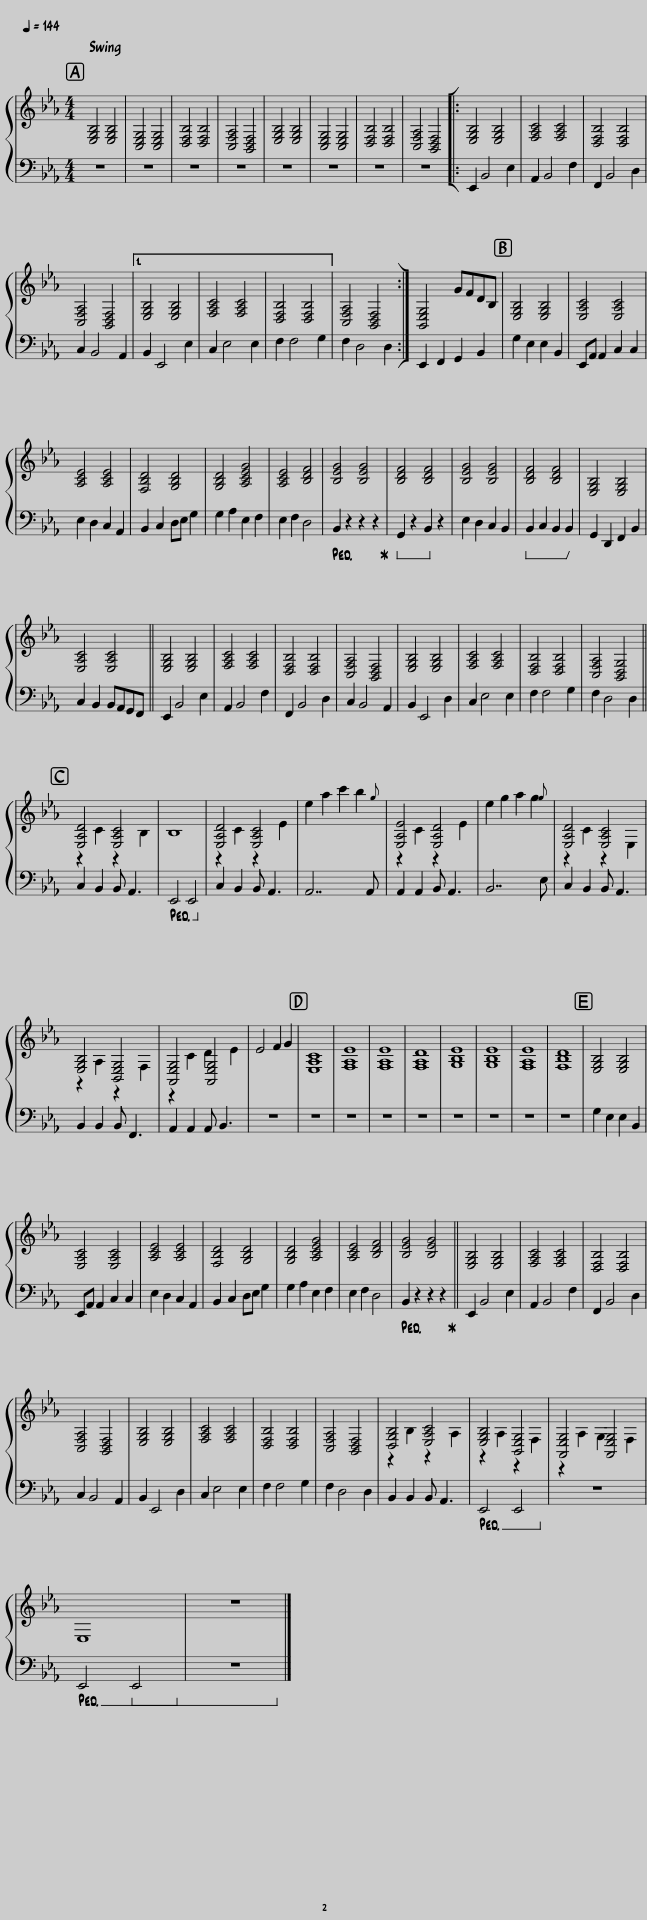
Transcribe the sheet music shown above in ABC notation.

X:1
%%score { ( 1 3 ) | 2 }
L:1/8
Q:1/4=144
M:4/4
I:linebreak $
K:Eb
V:1 treble
V:3 treble
V:2 bass
V:1
 [E,G,B,]4 [E,G,B,]4 | [C,E,G,]4 [C,E,G,]4 | [D,F,B,]4 [D,F,B,]4 | [C,F,A,]4 [B,,D,F,]4 | [E,G,B,]4 [E,G,B,]4 | %5
 [C,E,G,]4 [C,E,G,]4 | [D,F,B,]4 [D,F,B,]4 | [C,F,A,]4 [B,,D,F,]4 |: [E,G,B,]4 [E,G,B,]4 | [F,A,C]4 [F,A,C]4 | %10
 [D,F,B,]4 [D,F,B,]4 |$ [C,F,A,]4 [B,,D,F,]4 |1 [E,G,B,]4 [E,G,B,]4 | [F,A,C]4 [F,A,C]4 | [D,F,B,]4 [D,F,B,]4 || %15
 [C,F,A,]4 [B,,D,F,]4 :| [B,,E,G,]4 GFDB, | [E,G,B,]4 [E,G,B,]4 | [E,A,C]4 [E,A,C]4 |$ [A,CE]4 [A,CE]4 | %20
 [F,B,D]4 [G,B,D]4 | [G,B,D]4 [A,CEG]4 | [A,CE]4 [B,DF]4 | [B,EG]4 [B,EG]4 | [B,DF]4 [B,DF]4 | %25
 [B,EG]4 [B,EG]4 | [B,DF]4 [B,DF]4 | [E,G,B,]4 [E,G,B,]4 |$ [E,A,C]4 [E,A,C]4 || [E,G,B,]4 [E,G,B,]4 | %30
 [F,A,C]4 [F,A,C]4 | [D,F,B,]4 [D,F,B,]4 | [C,F,A,]4 [B,,D,F,]4 | [E,G,B,]4 [E,G,B,]4 | [F,A,C]4 [F,A,C]4 | %35
 [D,F,B,]4 [D,F,B,]4 | [C,F,A,]4 [B,,D,G,]4 ||$ [E,A,D]4 [E,A,C]4 | B,8 | [E,A,D]4 [E,A,C]4 | %40
 e2 a2 c'2 b2{g} | [E,A,E]4 [E,A,D]4 | e2 g2 a2 g2{g} | [E,A,D]4 [E,A,C]4 |$ [E,G,B,]4 [B,,E,G,]4 | %45
 [A,,E,G,]4 [A,,E,G,]4 | E4 F2 G2 | [E,A,C]8 | [F,A,E]8 | [F,A,E]8 | %50
 [F,A,D]8 | [G,B,E]8 | [G,B,E]8 | [F,A,E]8 | [F,B,D]8 | %55
 [E,G,B,]4 [E,G,B,]4 |$ [E,A,C]4 [E,A,C]4 | [A,CE]4 [A,CE]4 | [F,B,D]4 [G,B,D]4 | [G,B,D]4 [A,CEG]4 | %60
 [A,CE]4 [B,DF]4 | [B,EG]4 [B,EG]4 || [E,G,B,]4 [E,G,B,]4 | [F,A,C]4 [F,A,C]4 | [D,F,B,]4 [D,F,B,]4 |$ %65
 [C,F,A,]4 [B,,D,F,]4 | [E,G,B,]4 [E,G,B,]4 | [F,A,C]4 [F,A,C]4 | [D,F,B,]4 [D,F,B,]4 | [C,F,A,]4 [B,,D,F,]4 | %70
 [D,G,B,]4 [E,A,C]4 | [E,G,B,]4 [B,,E,G,]4 | [A,,E,G,]4 [A,,E,G,]4 |$ E,8 | z8 |] %75
V:2
 z8 | z8 | z8 | z8 | z8 | %5
 z8 | z8 | z8 |: E,,2 B,,4 E,2 | A,,2 B,,4 F,2 | %10
 F,,2 B,,4 D,2 |$ C,2 B,,4 A,,2 |1 B,,2 E,,4 E,2 | C,2 E,4 E,2 | F,2 F,4 G,2 || %15
 F,2 D,4 D,2 :| E,,2 F,,2 G,,2 B,,2 | G,2 E,2 E,2 B,,2 | E,,A,, A,,2 C,2 C,2 |$ E,2 D,2 C,2 A,,2 | %20
 B,,2 C,2 D,E, G,2 | G,2 A,2 E,2 F,2 | E,2 F,2 D,4 |!ped! B,,2 z2 z2 z2!ped-up! |!ped! G,,2 z2 B,,2!ped-up! z2 | %25
 E,2 D,2 C,2 B,,2 |!ped! B,,2 C,2 B,,2 B,,2!ped-up! | G,,2 D,,2 F,,2 B,,2 |$ C,2 B,,2 B,,A,,G,,F,, || E,,2 B,,4 E,2 | %30
 A,,2 B,,4 F,2 | F,,2 B,,4 D,2 | C,2 B,,4 A,,2 | B,,2 E,,4 D,2 | C,2 E,4 E,2 | %35
 F,2 F,4 G,2 | F,2 D,4 D,2 ||$ C,2 B,,2 B,, A,,3 |!ped! E,,4 E,,4!ped-up! | C,2 B,,2 B,, A,,3 | %40
 A,,7 A,, | A,,2 A,,2 B,, A,,3 | B,,7 E, | C,2 B,,2 B,, A,,3 |$ B,,2 B,,2 B,, F,,3 | %45
 A,,2 A,,2 A,, B,,3 | z8 | z8 | z8 | z8 | %50
 z8 | z8 | z8 | z8 | z8 | %55
 G,2 E,2 E,2 B,,2 |$ E,,A,, A,,2 C,2 C,2 | E,2 D,2 C,2 A,,2 | B,,2 C,2 D,E, G,2 | G,2 A,2 E,2 F,2 | %60
 E,2 F,2 D,4 |!ped! B,,2 z2 z2 z2!ped-up! || E,,2 B,,4 E,2 | A,,2 B,,4 F,2 | F,,2 B,,4 D,2 |$ %65
 C,2 B,,4 A,,2 | B,,2 E,,4 D,2 | C,2 E,4 E,2 | F,2 F,4 G,2 | F,2 D,4 D,2 | %70
 B,,2 B,,2 B,, A,,3 |!ped! E,,4 E,,4!ped-up! | z8 |$!ped! E,,4!ped! E,,4!ped-up! | z8 |] %75
V:3
 x8 | x8 | x8 | x8 | x8 | %5
 x8 | x8 | x8 |: x8 | x8 | %10
 x8 |$ x8 |1 x8 | x8 | x8 || %15
 x8 :| x8 | x8 | x8 |$ x8 | %20
 x8 | x8 | x8 | x8 | x8 | %25
 x8 | x8 | x8 |$ x8 || x8 | %30
 x8 | x8 | x8 | x8 | x8 | %35
 x8 | x8 ||$ z2 C2 z2 B,2 | x8 | z2 C2 z2 E2 | %40
 x8 | z2 C2 z2 E2 | x8 | z2 C2 z2 E,2 |$ z2 A,2 z2 F,2 | %45
 z2 C2 D2 E2 | x8 | x8 | x8 | x8 | %50
 x8 | x8 | x8 | x8 | x8 | %55
 x8 |$ x8 | x8 | x8 | x8 | %60
 x8 | x8 || x8 | x8 | x8 |$ %65
 x8 | x8 | x8 | x8 | x8 | %70
 z2 B,2 z2 A,2 | z2 A,2 z2 F,2 | z2 A,2 G,2 F,2 |$ x8 | x8 |] %75
